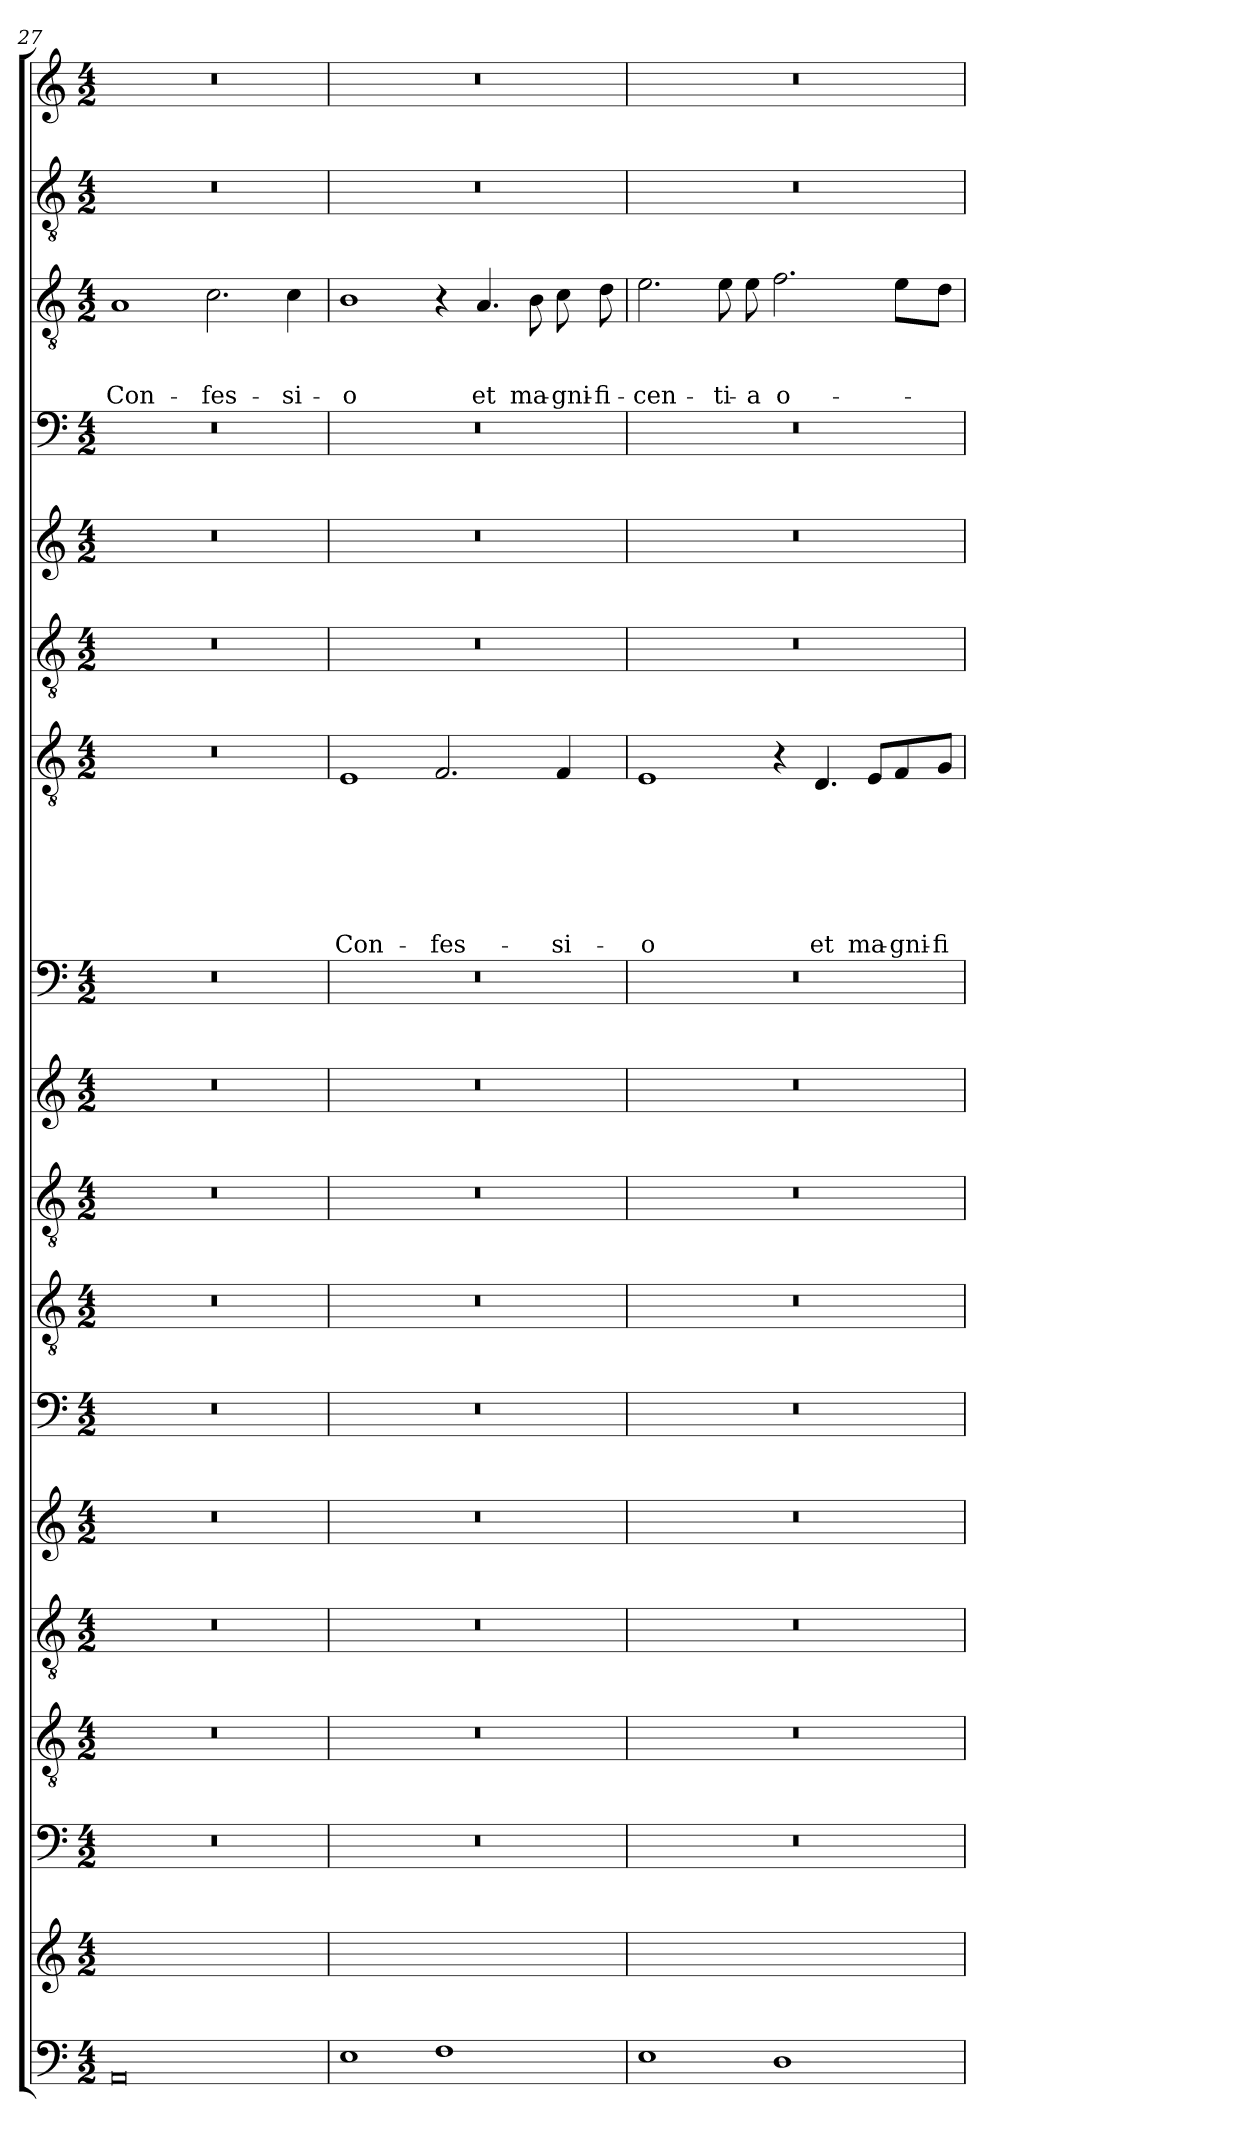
**kern	**kern	**kern	**kern	**kern	**kern	**kern	**kern	**kern	**kern	**kern	**kern	**text	**text	**text	**text	**text	**text	**text	**kern	**kern	**kern	**kern	**text	**text	**text	**kern	**kern
*part18	*part17	*part16	*part15	*part14	*part13	*part12	*part11	*part10	*part9	*part8	*part7	*part7	*part7	*part7	*part7	*part7	*part7	*part7	*part6	*part5	*part4	*part3	*part3	*part3	*part3	*part2	*part1
*staff18	*staff17	*staff16	*staff15	*staff14	*staff13	*staff12	*staff11	*staff10	*staff9	*staff8	*staff7	*staff7	*staff7	*staff7	*staff7	*staff7	*staff7	*staff7	*staff6	*staff5	*staff4	*staff3	*staff3	*staff3	*staff3	*staff2	*staff1
*clefF4	*clefG2	*clefF4	*clefGv2	*clefGv2	*clefG2	*clefF4	*clefGv2	*clefGv2	*clefG2	*clefF4	*clefGv2	*	*	*	*	*	*	*	*clefGv2	*clefG2	*clefF4	*clefGv2	*	*	*	*clefGv2	*clefG2
*k[]	*k[]	*k[]	*k[]	*k[]	*k[]	*k[]	*k[]	*k[]	*k[]	*k[]	*k[]	*	*	*	*	*	*	*	*k[]	*k[]	*k[]	*k[]	*	*	*	*k[]	*k[]
*C:	*C:	*C:	*C:	*C:	*C:	*C:	*C:	*C:	*C:	*C:	*C:	*	*	*	*	*	*	*	*C:	*C:	*C:	*C:	*	*	*	*C:	*C:
*M4/2	*M4/2	*M4/2	*M4/2	*M4/2	*M4/2	*M4/2	*M4/2	*M4/2	*M4/2	*M4/2	*M4/2	*	*	*	*	*	*	*	*M4/2	*M4/2	*M4/2	*M4/2	*	*	*	*M4/2	*M4/2
=27	=27	=27	=27	=27	=27	=27	=27	=27	=27	=27	=27	=27	=27	=27	=27	=27	=27	=27	=27	=27	=27	=27	=27	=27	=27	=27	=27
!	!	!	!	!	!	!	!	!	!	!	!	!	!	!	!	!	!	!	!	!	!	!	!	!	!LO:LY:b	!	!
0AA	0ryy	0r	0r	0r	0r	0r	0r	0r	0r	0r	0r	.	.	.	.	.	.	.	0r	0r	0r	1A	.	.	Con-	0r	0r
!	!	!	!	!	!	!	!	!	!	!	!	!	!	!	!	!	!	!	!	!	!	!	!	!	!LO:LY:b	!	!
.	.	.	.	.	.	.	.	.	.	.	.	.	.	.	.	.	.	.	.	.	.	2.c\	.	.	-fes-	.	.
!	!	!	!	!	!	!	!	!	!	!	!	!	!	!	!	!	!	!	!	!	!	!	!	!	!LO:LY:b	!	!
.	.	.	.	.	.	.	.	.	.	.	.	.	.	.	.	.	.	.	.	.	.	4c\	.	.	-si-	.	.
=28	=28	=28	=28	=28	=28	=28	=28	=28	=28	=28	=28	=28	=28	=28	=28	=28	=28	=28	=28	=28	=28	=28	=28	=28	=28	=28	=28
!	!	!	!	!	!	!	!	!	!	!	!	!	!	!	!	!	!	!LO:LY:b	!	!	!	!	!	!	!LO:LY:b	!	!
1E	0ryy	0r	0r	0r	0r	0r	0r	0r	0r	0r	1E	.	.	.	.	.	.	Con-	0r	0r	0r	1B	.	.	-o	0r	0r
!	!	!	!	!	!	!	!	!	!	!	!	!	!	!	!	!	!	!LO:LY:b	!	!	!	!	!	!	!	!	!
1F	.	.	.	.	.	.	.	.	.	.	2.F/	.	.	.	.	.	.	-fes-	.	.	.	4r	.	.	.	.	.
!	!	!	!	!	!	!	!	!	!	!	!	!	!	!	!	!	!	!	!	!	!	!	!	!	!LO:LY:b	!	!
.	.	.	.	.	.	.	.	.	.	.	.	.	.	.	.	.	.	.	.	.	.	4.A/	.	.	et	.	.
!	!	!	!	!	!	!	!	!	!	!	!	!	!	!	!	!	!	!	!	!	!	!	!	!	!LO:LY:b	!	!
.	.	.	.	.	.	.	.	.	.	.	.	.	.	.	.	.	.	.	.	.	.	8B\	.	.	ma-	.	.
!	!	!	!	!	!	!	!	!	!	!	!	!	!	!	!	!	!	!LO:LY:b	!	!	!	!	!	!	!LO:LY:b	!	!
.	.	.	.	.	.	.	.	.	.	.	4F/	.	.	.	.	.	.	-si-	.	.	.	8c\	.	.	-gni-	.	.
!	!	!	!	!	!	!	!	!	!	!	!	!	!	!	!	!	!	!	!	!	!	!	!	!	!LO:LY:b	!	!
.	.	.	.	.	.	.	.	.	.	.	.	.	.	.	.	.	.	.	.	.	.	8d\	.	.	-fi-	.	.
!!LO:PB:g=z
=29	=29	=29	=29	=29	=29	=29	=29	=29	=29	=29	=29	=29	=29	=29	=29	=29	=29	=29	=29	=29	=29	=29	=29	=29	=29	=29	=29
!	!	!	!	!	!	!	!	!	!	!	!	!	!	!	!	!	!	!LO:LY:b	!	!	!	!	!	!	!LO:LY:b	!	!
1E	0ryy	0r	0r	0r	0r	0r	0r	0r	0r	0r	1E	.	.	.	.	.	.	-o	0r	0r	0r	2.e\	.	.	-cen-	0r	0r
!	!	!	!	!	!	!	!	!	!	!	!	!	!	!	!	!	!	!	!	!	!	!	!	!	!LO:LY:b	!	!
.	.	.	.	.	.	.	.	.	.	.	.	.	.	.	.	.	.	.	.	.	.	8e\	.	.	-ti-	.	.
!	!	!	!	!	!	!	!	!	!	!	!	!	!	!	!	!	!	!	!	!	!	!	!	!	!LO:LY:b	!	!
.	.	.	.	.	.	.	.	.	.	.	.	.	.	.	.	.	.	.	.	.	.	8e\	.	.	-a	.	.
!	!	!	!	!	!	!	!	!	!	!	!	!	!	!	!	!	!	!	!	!	!	!	!	!	!LO:LY:b	!	!
1D	.	.	.	.	.	.	.	.	.	.	4r	.	.	.	.	.	.	.	.	.	.	2.f\	.	.	o-	.	.
!	!	!	!	!	!	!	!	!	!	!	!	!	!	!	!	!	!	!LO:LY:b	!	!	!	!	!	!	!	!	!
.	.	.	.	.	.	.	.	.	.	.	4.D/	.	.	.	.	.	.	et	.	.	.	.	.	.	.	.	.
!	!	!	!	!	!	!	!	!	!	!	!	!	!	!	!	!	!	!LO:LY:b	!	!	!	!	!	!	!	!	!
.	.	.	.	.	.	.	.	.	.	.	8E/L	.	.	.	.	.	.	ma-	.	.	.	.	.	.	.	.	.
!	!	!	!	!	!	!	!	!	!	!	!	!	!	!	!	!	!	!LO:LY:b	!	!	!	!	!	!	!	!	!
.	.	.	.	.	.	.	.	.	.	.	8F/	.	.	.	.	.	.	-gni-	.	.	.	8e\L	.	.	.	.	.
!	!	!	!	!	!	!	!	!	!	!	!	!	!	!	!	!	!	!LO:LY:b	!	!	!	!	!	!	!	!	!
.	.	.	.	.	.	.	.	.	.	.	8G/J	.	.	.	.	.	.	-fi-	.	.	.	8d\J	.	.	.	.	.
=	=	=	=	=	=	=	=	=	=	=	=	=	=	=	=	=	=	=	=	=	=	=	=	=	=	=	=
*-	*-	*-	*-	*-	*-	*-	*-	*-	*-	*-	*-	*-	*-	*-	*-	*-	*-	*-	*-	*-	*-	*-	*-	*-	*-	*-	*-
